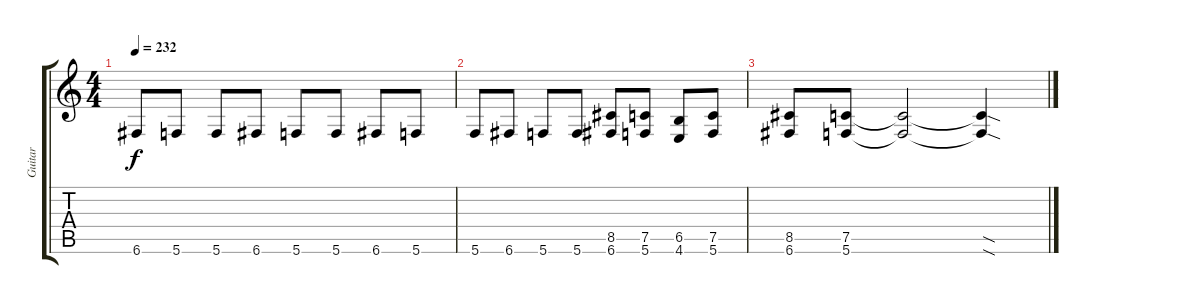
\track ("Guitar" "Guitar") {instrument distortionguitar}
\staff {score tabs}
\tuning (C4 G3 Eb3 Bb2 F2 C2) {hide}
\ts (4 4)
\tempo 232
\clef g2
\ks c
6.6.8{dy f} 5.6.8 5.6.8 6.6.8 5.6.8 5.6.8 6.6.8 5.6.8 |
5.6.8 6.6.8 5.6.8 5.6.8 (8.5 6.6).8 (7.5 5.6).8 (6.5 4.6).8 (7.5 5.6).8 |
(8.5 6.6).8 (7.5 5.6).8 (7.5{t} 5.6{t}).2 (7.5{sod t} 5.6{sod t}).4
